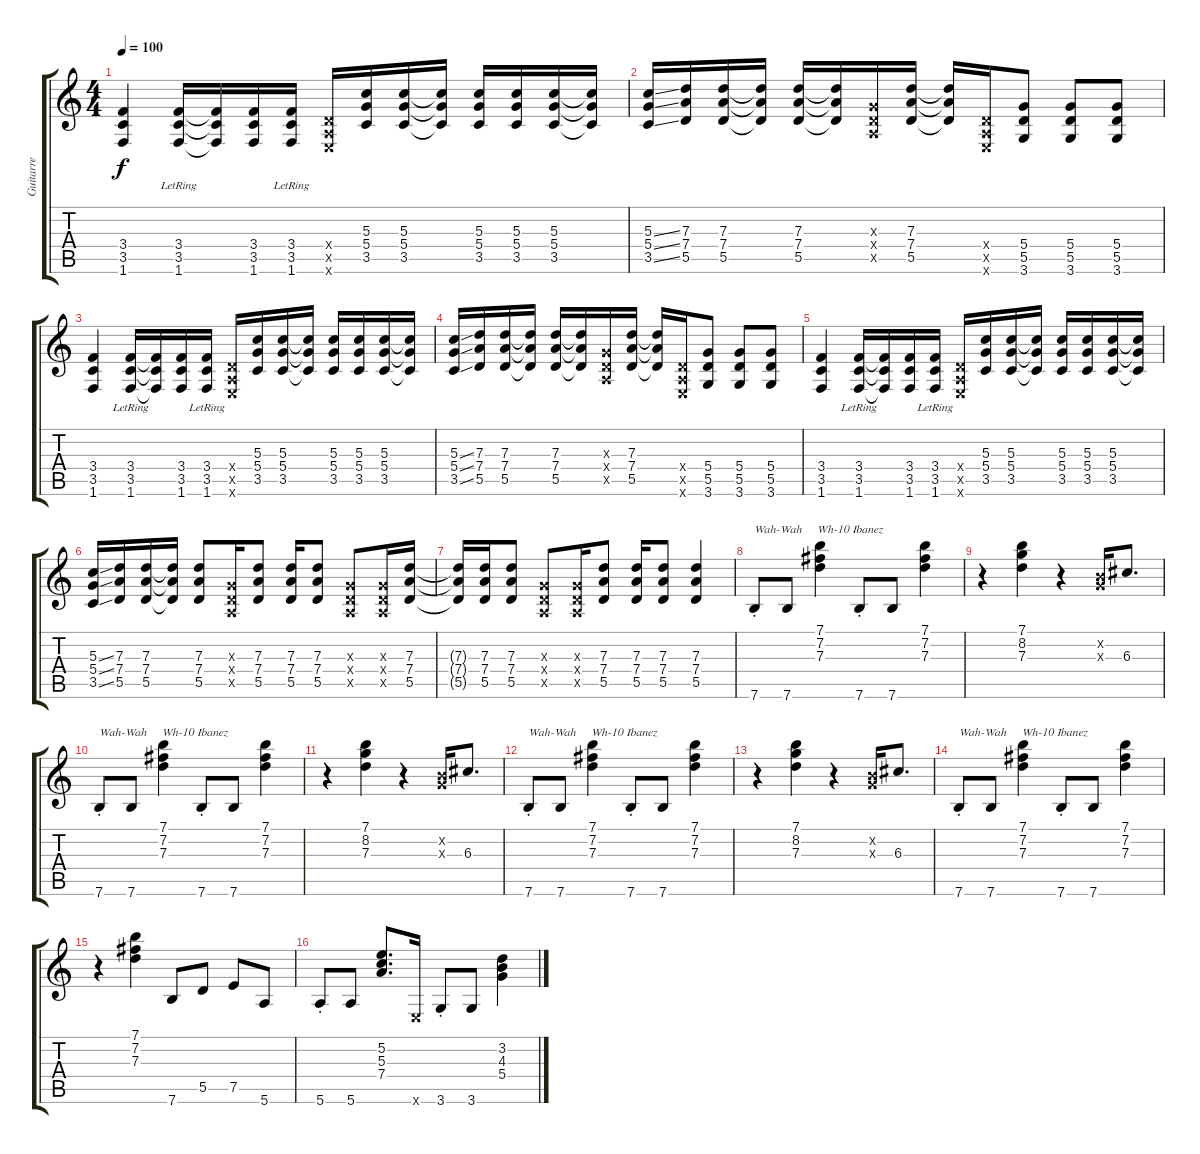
\track ("Guitarre" "Guitarre") {instrument distortionguitar}
\staff {score tabs}
\tuning (E4 B3 G3 D3 A2 E2) {hide}
\ts (4 4)
\tempo 100
\clef g2
\ks c
(3.4 3.5 1.6).4{dy f} (3.4{lr} 3.5{lr} 1.6{lr}).16 (3.4{t} 3.5{t} 1.6{t}).16 (3.4 3.5 1.6).16 (3.4{lr} 3.5{lr} 1.6{lr}).16 (0.4{x} 0.5{x} 0.6{x}).16 (5.3 5.4 3.5).16 (5.3 5.4 3.5).16 (5.3{t} 5.4{t} 3.5{t}).16 (5.3 5.4 3.5).16 (5.3 5.4 3.5).16 (5.3 5.4 3.5).16 (5.3{t} 5.4{t} 3.5{t}).16 |
(5.3{ss} 5.4{ss} 3.5{ss}).16 (7.3 7.4 5.5).16 (7.3 7.4 5.5).16 (7.3{t} 7.4{t} 5.5{t}).16 (7.3 7.4 5.5).16 (7.3{t} 7.4{t} 5.5{t}).16 (0.3{x} 0.4{x} 0.5{x}).16 (7.3 7.4 5.5).16 (7.3{t} 7.4{t} 5.5{t}).16 (0.4{x} 0.5{x} 0.6{x}).16 (5.4 5.5 3.6).8 (5.4 5.5 3.6).8 (5.4 5.5 3.6).8 |
(3.4 3.5 1.6).4 (3.4{lr} 3.5{lr} 1.6{lr}).16 (3.4{t} 3.5{t} 1.6{t}).16 (3.4 3.5 1.6).16 (3.4{lr} 3.5{lr} 1.6{lr}).16 (0.4{x} 0.5{x} 0.6{x}).16 (5.3 5.4 3.5).16 (5.3 5.4 3.5).16 (5.3{t} 5.4{t} 3.5{t}).16 (5.3 5.4 3.5).16 (5.3 5.4 3.5).16 (5.3 5.4 3.5).16 (5.3{t} 5.4{t} 3.5{t}).16 |
(5.3{ss} 5.4{ss} 3.5{ss}).16 (7.3 7.4 5.5).16 (7.3 7.4 5.5).16 (7.3{t} 7.4{t} 5.5{t}).16 (7.3 7.4 5.5).16 (7.3{t} 7.4{t} 5.5{t}).16 (0.3{x} 0.4{x} 0.5{x}).16 (7.3 7.4 5.5).16 (7.3{t} 7.4{t} 5.5{t}).16 (0.4{x} 0.5{x} 0.6{x}).16 (5.4 5.5 3.6).8 (5.4 5.5 3.6).8 (5.4 5.5 3.6).8 |
(3.4 3.5 1.6).4 (3.4{lr} 3.5{lr} 1.6{lr}).16 (3.4{t} 3.5{t} 1.6{t}).16 (3.4 3.5 1.6).16 (3.4{lr} 3.5{lr} 1.6{lr}).16 (0.4{x} 0.5{x} 0.6{x}).16 (5.3 5.4 3.5).16 (5.3 5.4 3.5).16 (5.3{t} 5.4{t} 3.5{t}).16 (5.3 5.4 3.5).16 (5.3 5.4 3.5).16 (5.3 5.4 3.5).16 (5.3{t} 5.4{t} 3.5{t}).16 |
(5.3{ss} 5.4{ss} 3.5{ss}).16 (7.3 7.4 5.5).16 (7.3 7.4 5.5).16 (7.3{t} 7.4{t} 5.5{t}).16 (7.3 7.4 5.5).8 (0.3{x} 0.4{x} 0.5{x}).16 (7.3 7.4 5.5).8 (7.3 7.4 5.5).16 (7.3 7.4 5.5).8 (0.3{x} 0.4{x} 0.5{x}).8 (0.3{x} 0.4{x} 0.5{x}).16 (7.3 7.4 5.5).16 |
(7.3{t} 7.4{t} 5.5{t}).16 (7.3 7.4 5.5).16 (7.3 7.4 5.5).8 (0.3{x} 0.4{x} 0.5{x}).8 (0.3{x} 0.4{x} 0.5{x}).16 (7.3 7.4 5.5).8 (7.3 7.4 5.5).16 (7.3 7.4 5.5).8 (7.3 7.4 5.5).4 |
7.6{st}.8{txt "Wah-Wah     Wh-10 Ibanez" volume 16 instrument electricguitarclean} 7.6.8 (7.1 7.2 7.3).4 7.6{st}.8 7.6.8 (7.1 7.2 7.3).4 |
r.4 (7.1 8.2 7.3).4 r.4 (0.2{x} 0.3{x}).16 6.3.8{d} |
7.6{st}.8{txt "Wah-Wah     Wh-10 Ibanez" volume 16 instrument electricguitarclean} 7.6.8 (7.1 7.2 7.3).4 7.6{st}.8 7.6.8 (7.1 7.2 7.3).4 |
r.4 (7.1 8.2 7.3).4 r.4 (0.2{x} 0.3{x}).16 6.3.8{d} |
7.6{st}.8{txt "Wah-Wah     Wh-10 Ibanez" volume 16 instrument electricguitarclean} 7.6.8 (7.1 7.2 7.3).4 7.6{st}.8 7.6.8 (7.1 7.2 7.3).4 |
r.4 (7.1 8.2 7.3).4 r.4 (0.2{x} 0.3{x}).16 6.3.8{d} |
7.6{st}.8{txt "Wah-Wah     Wh-10 Ibanez" volume 16 instrument electricguitarclean} 7.6.8 (7.1 7.2 7.3).4 7.6{st}.8 7.6.8 (7.1 7.2 7.3).4 |
r.4 (7.1 7.2 7.3).4 7.6.8 5.5.8 7.5.8 5.6.8 |
5.6{st}.8{volume 12 balance 3 instrument distortionguitar} 5.6.8 (5.2 5.3 7.4).8{d} 0.6{x}.16 3.6{st}.8 3.6.8 (3.2 4.3 5.4).4
